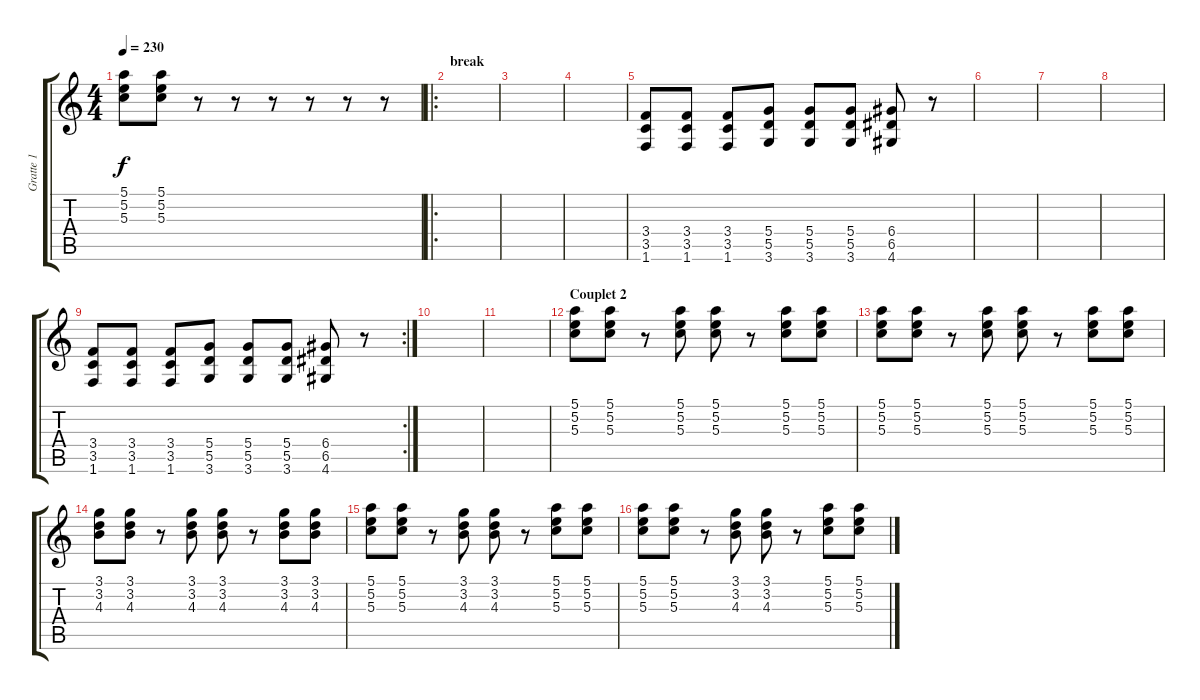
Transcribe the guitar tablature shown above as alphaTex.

\track ("Gratte 1" "Gratte 1") {instrument electricguitarmuted}
\staff {score tabs}
\tuning (E4 B3 G3 D3 A2 E2) {hide}
\ts (4 4)
\tempo 230
\clef g2
\ks c
(5.1 5.2 5.3).8{dy f} (5.1 5.2 5.3).8 r.8 r.8 r.8 r.8 r.8 r.8 |
\ro
\section ("" "break")
|
|
|
(3.4 3.5 1.6).8 (3.4 3.5 1.6).8 (3.4 3.5 1.6).8 (5.4 5.5 3.6).8 (5.4 5.5 3.6).8 (5.4 5.5 3.6).8 (6.4 6.5 4.6).8 r.8 |
|
|
|
\rc 2
(3.4 3.5 1.6).8 (3.4 3.5 1.6).8 (3.4 3.5 1.6).8 (5.4 5.5 3.6).8 (5.4 5.5 3.6).8 (5.4 5.5 3.6).8 (6.4 6.5 4.6).8 r.8 |
|
|
\section ("" "Couplet 2")
(5.1 5.2 5.3).8 (5.1 5.2 5.3).8 r.8 (5.1 5.2 5.3).8 (5.1 5.2 5.3).8 r.8 (5.1 5.2 5.3).8 (5.1 5.2 5.3).8 |
(5.1 5.2 5.3).8 (5.1 5.2 5.3).8 r.8 (5.1 5.2 5.3).8 (5.1 5.2 5.3).8 r.8 (5.1 5.2 5.3).8 (5.1 5.2 5.3).8 |
(3.1 3.2 4.3).8 (3.1 3.2 4.3).8 r.8 (3.1 3.2 4.3).8 (3.1 3.2 4.3).8 r.8 (3.1 3.2 4.3).8 (3.1 3.2 4.3).8 |
(5.1 5.2 5.3).8 (5.1 5.2 5.3).8 r.8 (3.1 3.2 4.3).8 (3.1 3.2 4.3).8 r.8 (5.1 5.2 5.3).8 (5.1 5.2 5.3).8 |
(5.1 5.2 5.3).8 (5.1 5.2 5.3).8 r.8 (3.1 3.2 4.3).8 (3.1 3.2 4.3).8 r.8 (5.1 5.2 5.3).8 (5.1 5.2 5.3).8
